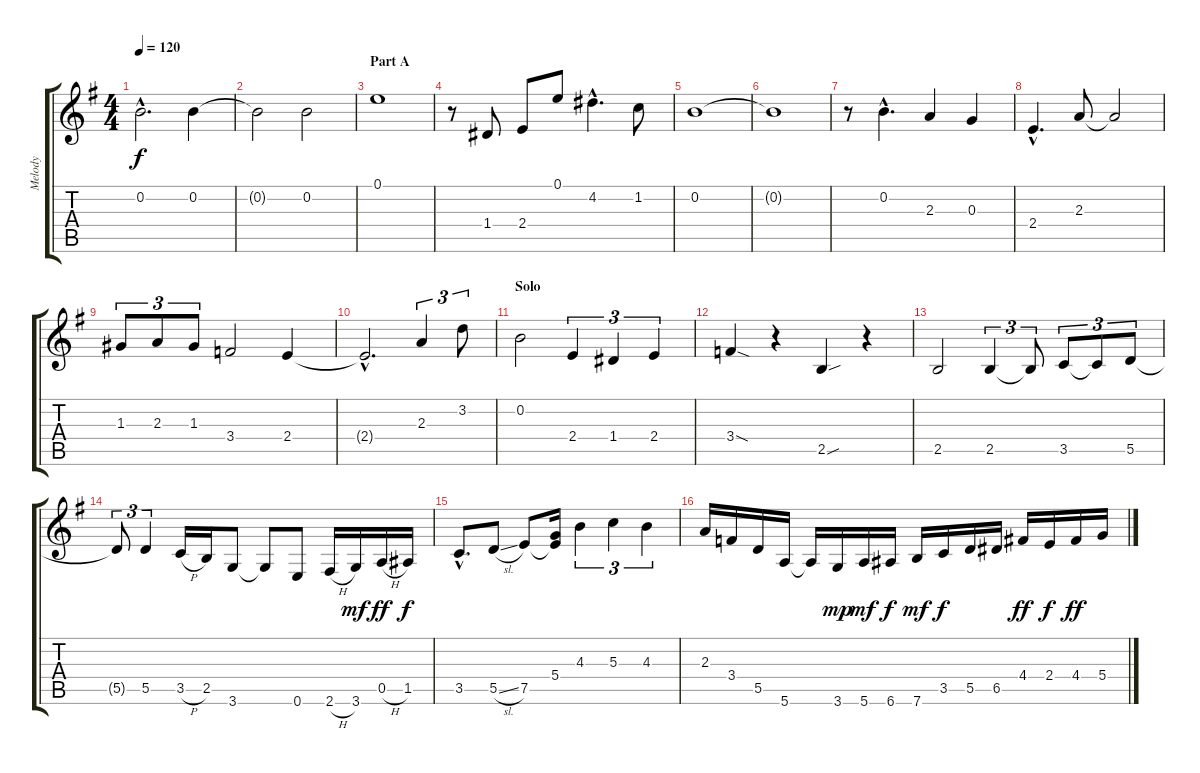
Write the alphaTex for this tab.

\track ("Melody" "Melody") {instrument electricguitarjazz}
\staff {score tabs}
\tuning (E4 B3 G3 D3 A2 E2) {hide}
\ts (4 4)
\tempo 120
\clef g2
\ks eminor
0.2{hac}.2{d dy f} 0.2.4 |
0.2{t}.2 0.2.2 |
\section ("" "Part A")
0.1.1 |
r.8 1.4.8 2.4.8 0.1.8 4.2{hac}.4{d} 1.2.8 |
0.2.1 |
0.2{t}.1 |
r.8 0.2{hac}.4{d} 2.3.4 0.3.4 |
2.4{hac}.4{d} 2.3.8 2.3{t}.2 |
1.3.8{tu (3 2)} 2.3.8{tu (3 2)} 1.3.8{tu (3 2)} 3.4.2 2.4.4 |
2.4{hac t}.2{d} 2.3.4{tu (3 2)} 3.2.8{tu (3 2)} |
\section ("" "Solo")
0.2.2 2.4.4{tu (3 2)} 1.4.4{tu (3 2)} 2.4.4{tu (3 2)} |
3.4{sod}.4 r.4 2.5{sou}.4 r.4 |
2.5.2 2.5.4{tu (3 2)} 2.5{t}.8{tu (3 2)} 3.5.8{tu (3 2)} 3.5{t}.8{tu (3 2)} 5.5.8{tu (3 2)} |
5.5{t}.8{tu (3 2)} 5.5.4{tu (3 2)} 3.5{h}.16 2.5.16 3.6.8 3.6{t}.8 0.6.8 2.6{h}.16 3.6.16{dy mf} 0.5{h}.16{dy ff} 1.5.16{dy f} |
3.5{hac}.8{d} 5.5{sl}.8 7.5.8 (5.4 7.5{t}).16 4.3.4{tu (3 2)} 5.3.4{tu (3 2)} 4.3.4{tu (3 2)} |
2.3.16 3.4.16 5.5.16 5.6.16 5.6{t}.16 3.6.16{dy mp} 5.6.16{dy mf} 6.6.16{dy f} 7.6.16{dy mf} 3.5.16{dy f} 5.5.16 6.5.16 4.4.16{dy ff} 2.4.16{dy f} 4.4.16{dy ff} 5.4.16
